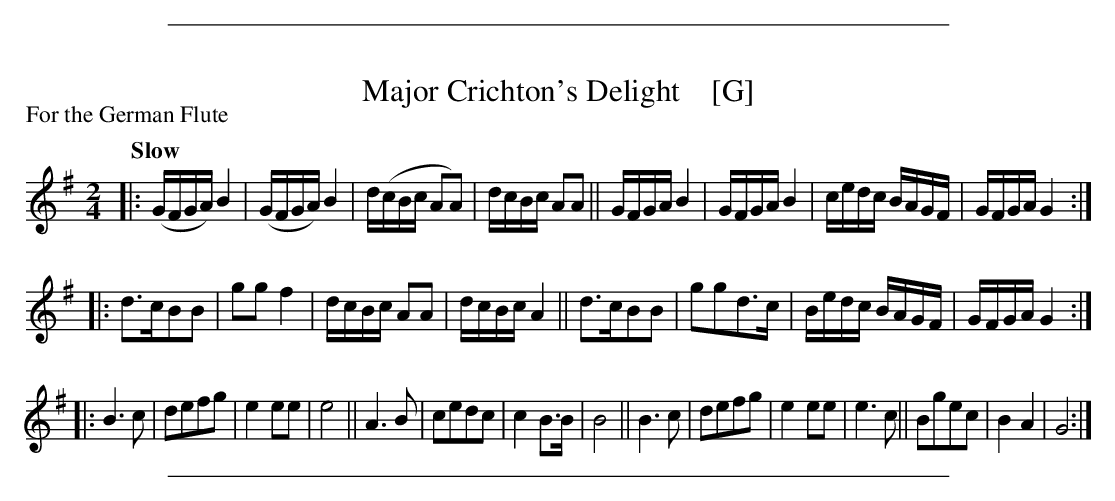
X:1
T: Major Crichton's Delight    [G]
P: For the German Flute
Q: "Slow"
M: 2/4
L: 1/16
K: G
|:\
(GFGA) B4 | (GFGA) B4 | d(cBc A2A2) | dcBc A2A2 || GFGA B4 | GFGA B4 | cedc BAGF | GFGA G4 ::
d3cB2B2 | g2g2 f4 | dcBc A2A2 | dcBc A4 || d3cB2B2 | g2g2d3c | Bedc BAGF | GFGA G4 ::
B6 c2 | d2e2f2g2 | e4 e2e2 | e8 || A6 B2 | c2e2d2c2 | c4B3B | B8 ||\
B6 c2 | d2e2f2g2 | e4 e2e2 | e6 c2 || B2g2e2c2 | B4 A4 | G8 :|
